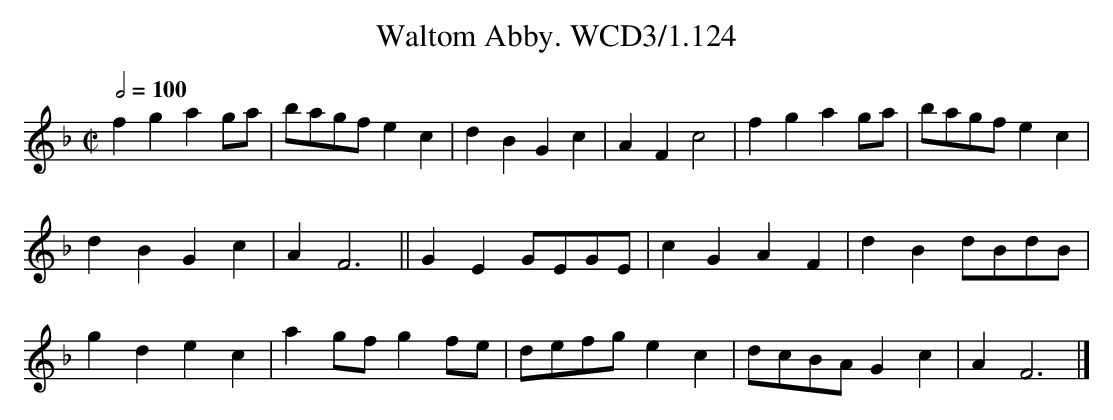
X:1
T:Waltom Abby. WCD3/1.124
M:C|
L:1/8
Q:1/2=100
K:F
f2g2 a2ga|bagf e2c2|d2B2G2c2|\
A2F2 c4|f2g2 a2ga|bagfe2c2|
d2B2G2c2|A2 F6||G2E2 GEGE|c2G2A2F2|d2B2 dBdB|
g2d2 e2c2|a2gf g2fe|defg e2c2|dcBA G2c2|A2 F6|]
